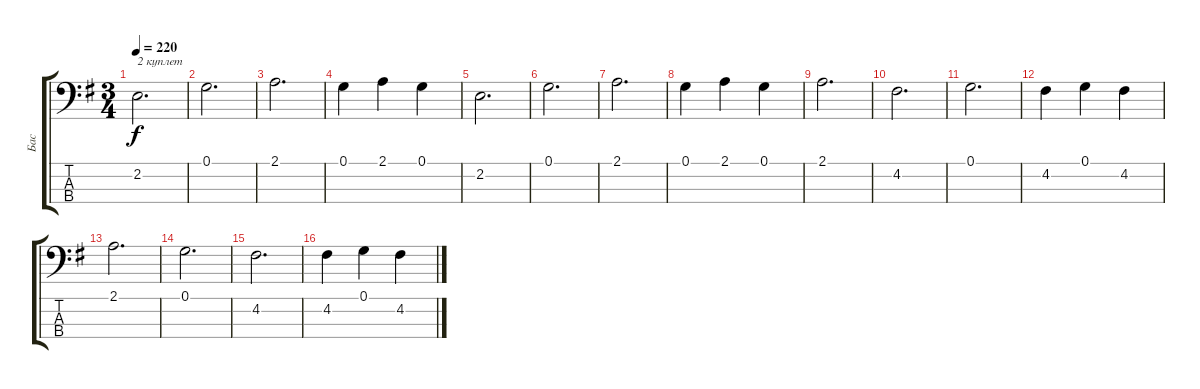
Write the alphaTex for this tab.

\track ("Бас" "Бас") {instrument electricbassfinger}
\staff {score tabs}
\tuning (G2 D2 A1 E1) {hide}
\ts (3 4)
\tempo 220
\clef f4
\ks eminor
2.2.2{d txt "2 куплет" dy f} |
0.1.2{d} |
2.1.2{d} |
0.1.4 2.1.4 0.1.4 |
2.2.2{d} |
0.1.2{d} |
2.1.2{d} |
0.1.4 2.1.4 0.1.4 |
2.1.2{d} |
4.2.2{d} |
0.1.2{d} |
4.2.4 0.1.4 4.2.4 |
2.1.2{d} |
0.1.2{d} |
4.2.2{d} |
4.2.4 0.1.4 4.2.4
